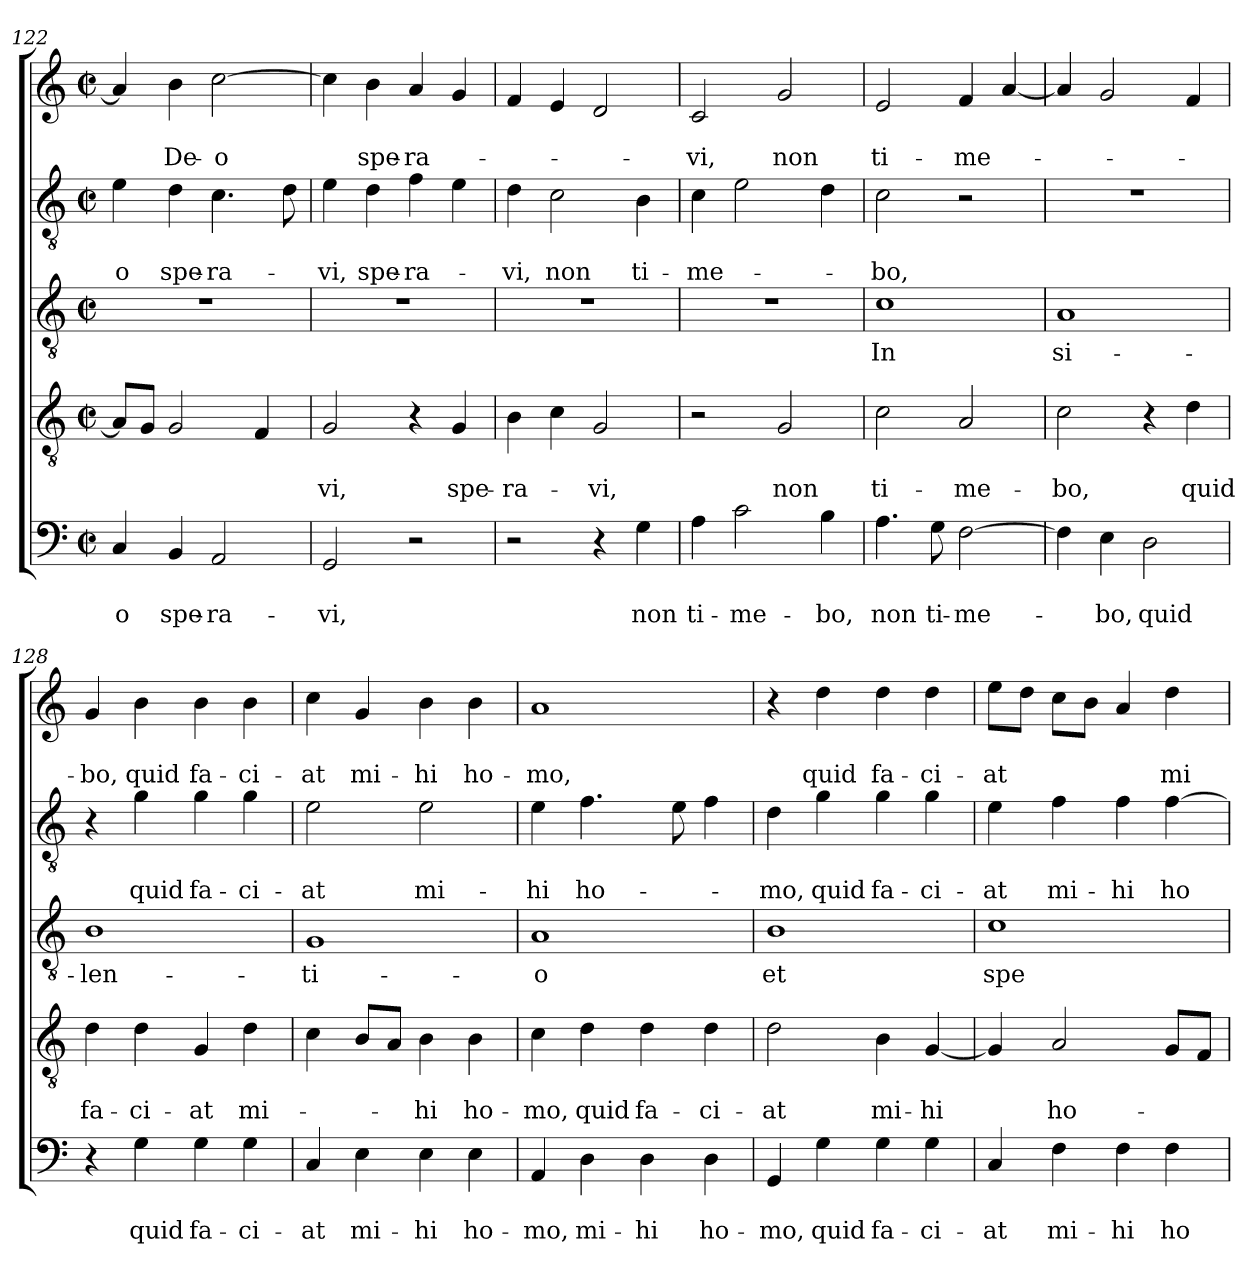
**kern	**text	**text	**kern	**text	**text	**kern	**text	**kern	**text	**text	**kern	**text	**text
*part5	*part5	*part5	*part4	*part4	*part4	*part3	*part3	*part2	*part2	*part2	*part1	*part1	*part1
*staff5	*staff5	*staff5	*staff4	*staff4	*staff4	*staff3	*staff3	*staff2	*staff2	*staff2	*staff1	*staff1	*staff1
*clefF4	*	*	*clefGv2	*	*	*clefGv2	*	*clefGv2	*	*	*clefG2	*	*
*k[]	*	*	*k[]	*	*	*k[]	*	*k[]	*	*	*k[]	*	*
*C:	*	*	*C:	*	*	*C:	*	*C:	*	*	*C:	*	*
*M2/2	*	*	*M2/2	*	*	*M2/2	*	*M2/2	*	*	*M2/2	*	*
*met(c|)	*	*	*met(c|)	*	*	*met(c|)	*	*met(c|)	*	*	*met(c|)	*	*
=122	=122	=122	=122	=122	=122	=122	=122	=122	=122	=122	=122	=122	=122
4C/	.	-o	8A/L]	.	.	1r	.	4e\	.	-o	4a/]	.	.
.	.	.	8G/J	.	.	.	.	.	.	.	.	.	.
4BB/	.	spe-	2G/	.	.	.	.	4d\	.	spe-	4b\	.	De-
2AA/	.	-ra-	.	.	.	.	.	4.c\	.	-ra-	[2cc\	.	-o
.	.	.	4F/	.	.	.	.	.	.	.	.	.	.
.	.	.	.	.	.	.	.	8d\	.	.	.	.	.
=123	=123	=123	=123	=123	=123	=123	=123	=123	=123	=123	=123	=123	=123
2GG/	.	-vi,	2G/	.	-vi,	1r	.	4e\	.	-vi,	4cc\]	.	.
.	.	.	.	.	.	.	.	4d\	.	spe-	4b\	.	spe-
2r	.	.	4r	.	.	.	.	4f\	.	-ra-	4a/	.	-ra-
.	.	.	4G/	.	spe-	.	.	4e\	.	.	4g/	.	.
=124	=124	=124	=124	=124	=124	=124	=124	=124	=124	=124	=124	=124	=124
2r	.	.	4B\	.	-ra-	1r	.	4d\	.	-vi,	4f/	.	.
.	.	.	4c\	.	.	.	.	2c\	.	non	4e/	.	.
4r	.	.	2G/	.	-vi,	.	.	.	.	.	2d/	.	.
4G\	.	non	.	.	.	.	.	4B\	.	ti-	.	.	.
=125	=125	=125	=125	=125	=125	=125	=125	=125	=125	=125	=125	=125	=125
4A\	.	ti-	2r	.	.	1r	.	4c\	.	-me-	2c/	.	-vi,
2c\	.	-me-	.	.	.	.	.	2e\	.	.	.	.	.
.	.	.	2G/	.	non	.	.	.	.	.	2g/	.	non
4B\	.	-bo,	.	.	.	.	.	4d\	.	.	.	.	.
=126	=126	=126	=126	=126	=126	=126	=126	=126	=126	=126	=126	=126	=126
4.A\	.	non	2c\	.	ti-	1c	In	2c\	.	-bo,	2e/	.	ti-
8G\	.	ti-	.	.	.	.	.	.	.	.	.	.	.
[2F\	.	-me-	2A/	.	-me-	.	.	2r	.	.	4f/	.	-me-
.	.	.	.	.	.	.	.	.	.	.	[4a/	.	.
!!LO:LB:g=z
=127	=127	=127	=127	=127	=127	=127	=127	=127	=127	=127	=127	=127	=127
4F\]	.	.	2c\	.	-bo,	1A	si-	1r	.	.	4a/]	.	.
4E\	.	-bo,	.	.	.	.	.	.	.	.	2g/	.	.
2D\	.	quid	4r	.	.	.	.	.	.	.	.	.	.
.	.	.	4d\	.	quid	.	.	.	.	.	4f/	.	.
=128	=128	=128	=128	=128	=128	=128	=128	=128	=128	=128	=128	=128	=128
4r	.	.	4d\	.	fa-	1B	-len-	4r	.	.	4g/	.	-bo,
4G\	.	quid	4d\	.	-ci-	.	.	4g\	.	quid	4b\	.	quid
4G\	.	fa-	4G/	.	-at	.	.	4g\	.	fa-	4b\	.	fa-
4G\	.	-ci-	4d\	.	mi-	.	.	4g\	.	-ci-	4b\	.	-ci-
=129	=129	=129	=129	=129	=129	=129	=129	=129	=129	=129	=129	=129	=129
4C/	.	-at	4c\	.	.	1G	-ti-	2e\	.	-at	4cc\	.	-at
4E\	.	mi-	8B/L	.	.	.	.	.	.	.	4g/	.	mi-
.	.	.	8A/J	.	.	.	.	.	.	.	.	.	.
4E\	.	-hi	4B\	.	-hi	.	.	2e\	.	mi-	4b\	.	-hi
4E\	.	ho-	4B\	.	ho-	.	.	.	.	.	4b\	.	ho-
=130	=130	=130	=130	=130	=130	=130	=130	=130	=130	=130	=130	=130	=130
4AA/	.	-mo,	4c\	.	-mo,	1A	-o	4e\	.	-hi	1a	.	-mo,
4D\	.	mi-	4d\	.	quid	.	.	4.f\	.	ho-	.	.	.
4D\	.	-hi	4d\	.	fa-	.	.	.	.	.	.	.	.
.	.	.	.	.	.	.	.	8e\	.	.	.	.	.
4D\	.	ho-	4d\	.	-ci-	.	.	4f\	.	.	.	.	.
=131	=131	=131	=131	=131	=131	=131	=131	=131	=131	=131	=131	=131	=131
4GG/	.	-mo,	2d\	.	-at	1B	et	4d\	.	-mo,	4r	.	.
4G\	.	quid	.	.	.	.	.	4g\	.	quid	4dd\	.	quid
4G\	.	fa-	4B\	.	mi-	.	.	4g\	.	fa-	4dd\	.	fa-
4G\	.	-ci-	[4G/	.	-hi	.	.	4g\	.	-ci-	4dd\	.	-ci-
=132	=132	=132	=132	=132	=132	=132	=132	=132	=132	=132	=132	=132	=132
4C/	.	-at	4G/]	.	.	1c	spe	4e\	.	-at	8ee\L	.	-at
.	.	.	.	.	.	.	.	.	.	.	8dd\J	.	.
4F\	.	mi-	2A/	.	ho-	.	.	4f\	.	mi-	8cc\L	.	.
.	.	.	.	.	.	.	.	.	.	.	8b\J	.	.
4F\	.	-hi	.	.	.	.	.	4f\	.	-hi	4a/	.	.
4F\	.	ho-	8G/L	.	.	.	.	[4f\	.	ho-	4dd\	.	mi-
.	.	.	8F/J	.	.	.	.	.	.	.	.	.	.
=	=	=	=	=	=	=	=	=	=	=	=	=	=
*-	*-	*-	*-	*-	*-	*-	*-	*-	*-	*-	*-	*-	*-
